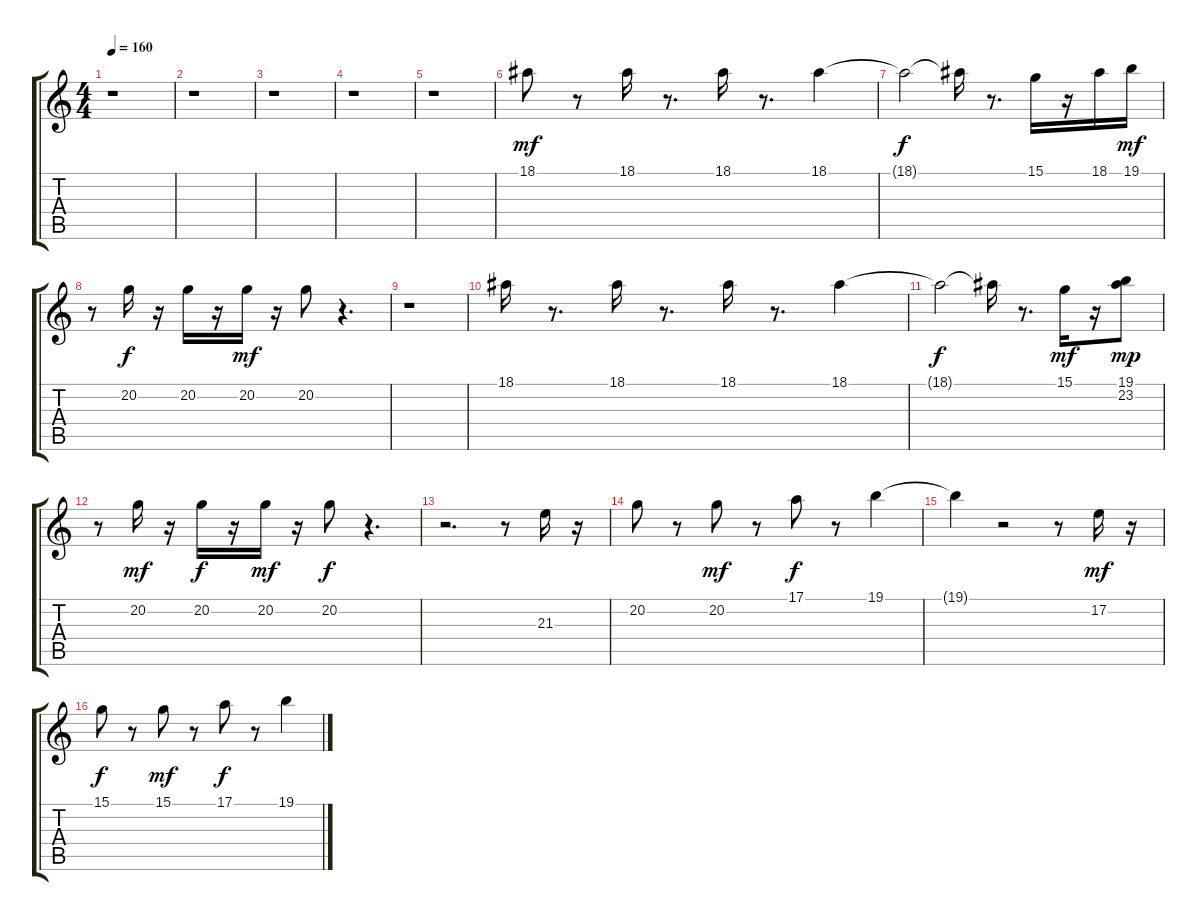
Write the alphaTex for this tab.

\track "" {instrument percussiveorgan}
\staff {score tabs}
\tuning (E4 B3 G3 D3 A2 E2) {hide}
\ts (4 4)
\tempo 160
\clef g2
\ks c
r.1{dy mf} |
r.1 |
r.1 |
r.1 |
r.1 |
18.1.8 r.8 18.1.16 r.8{d} 18.1.16 r.8{d} 18.1.4 |
18.1{t}.2{dy f} 18.1{t}.16 r.8{d} 15.1.16 r.16 18.1.16 19.1.16{dy mf} |
r.8 20.2.16{dy f} r.16 20.2.16 r.16 20.2.16{dy mf} r.16 20.2.8 r.4{d} |
r.1 |
18.1.16 r.8{d} 18.1.16 r.8{d} 18.1.16 r.8{d} 18.1.4 |
18.1{t}.2{dy f} 18.1{t}.16 r.8{d} 15.1.16{dy mf} r.16 (19.1 23.2).8{dy mp} |
r.8 20.2.16{dy mf} r.16 20.2.16{dy f} r.16 20.2.16{dy mf} r.16 20.2.8{dy f} r.4{d} |
r.2{d} r.8 21.3.16 r.16 |
20.2.8 r.8 20.2.8{dy mf} r.8 17.1.8{dy f} r.8 19.1.4 |
19.1{t}.4 r.2 r.8 17.2.16{dy mf} r.16 |
15.1.8{dy f} r.8 15.1.8{dy mf} r.8 17.1.8{dy f} r.8 19.1.4
